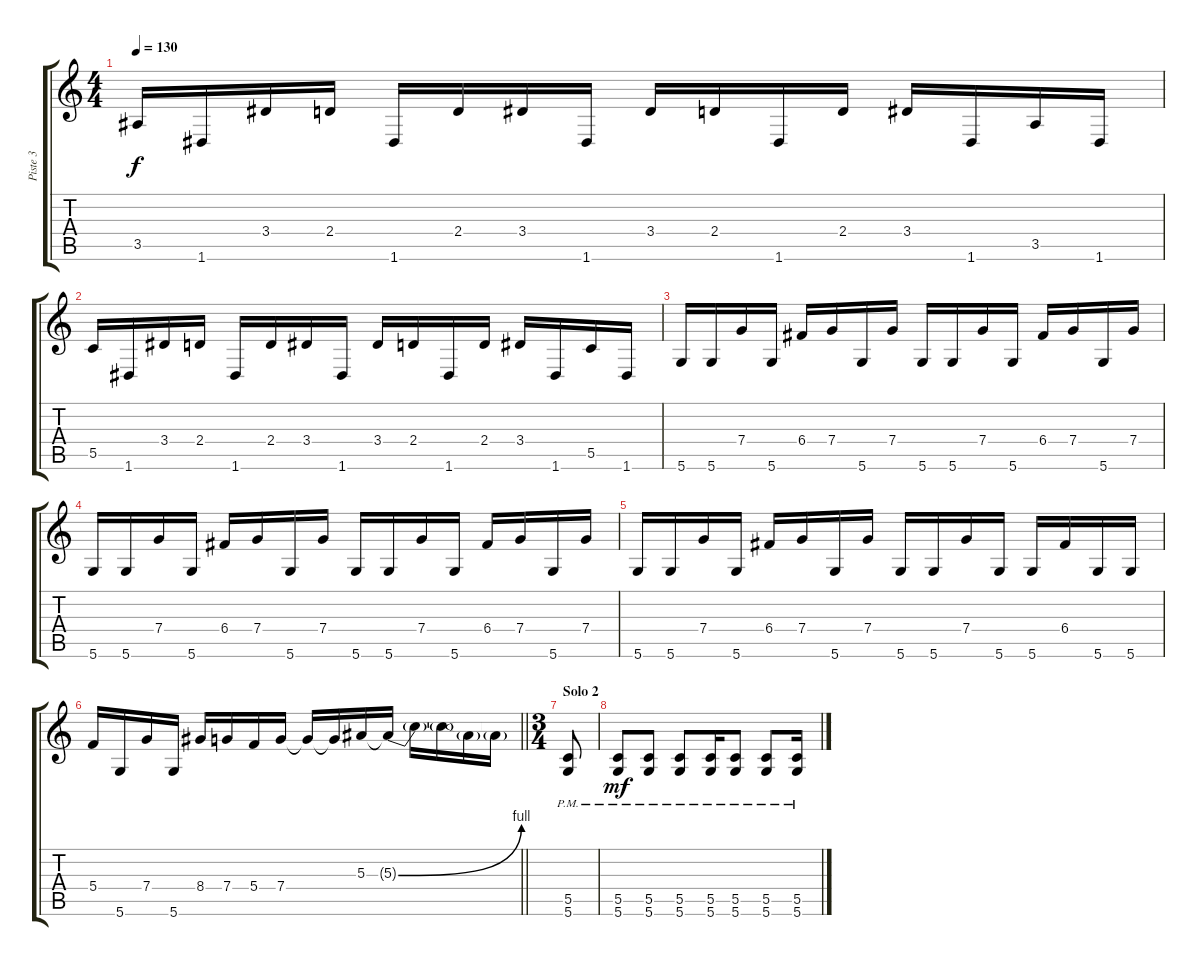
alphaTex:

\track ("Piste 3" "Piste 3") {instrument distortionguitar}
\staff {score tabs}
\tuning (D4 A3 F3 C3 G2 D2) {hide}
\ts (4 4)
\tempo 130
\clef g2
\ks c
3.5.16{dy f} 1.6.16 3.4.16 2.4.16 1.6.16 2.4.16 3.4.16 1.6.16 3.4.16 2.4.16 1.6.16 2.4.16 3.4.16 1.6.16 3.5.16 1.6.16 |
5.5.16 1.6.16 3.4.16 2.4.16 1.6.16 2.4.16 3.4.16 1.6.16 3.4.16 2.4.16 1.6.16 2.4.16 3.4.16 1.6.16 5.5.16 1.6.16 |
5.6.16 5.6.16 7.4.16 5.6.16 6.4.16 7.4.16 5.6.16 7.4.16 5.6.16 5.6.16 7.4.16 5.6.16 6.4.16 7.4.16 5.6.16 7.4.16 |
5.6.16 5.6.16 7.4.16 5.6.16 6.4.16 7.4.16 5.6.16 7.4.16 5.6.16 5.6.16 7.4.16 5.6.16 6.4.16 7.4.16 5.6.16 7.4.16 |
5.6.16 5.6.16 7.4.16 5.6.16 6.4.16 7.4.16 5.6.16 7.4.16 5.6.16 5.6.16 7.4.16 5.6.16 5.6.16 6.4.16 5.6.16 5.6.16 |
\barLineRight lightlight
5.4.16 5.6.16 7.4.16 5.6.16 8.4.16 7.4.16 5.4.16 7.4.16 7.4{t}.16 7.4{t}.16 5.3.16 5.3{be (bend 0 0 60 4) t}.16 5.3{t}.16 5.3{t}.16 5.3{t}.16 5.3{t}.16 |
\ts (3 4)
\section ("" "Solo 2")
(5.5{pm} 5.6{pm}).8 |
(5.5{pm} 5.6{pm}).8{dy mf} (5.5{pm} 5.6{pm}).8 (5.5{pm} 5.6{pm}).8 (5.5{pm} 5.6{pm}).16 (5.5{pm} 5.6{pm}).8 (5.5{pm} 5.6{pm}).8 (5.5{pm} 5.6{pm}).16
